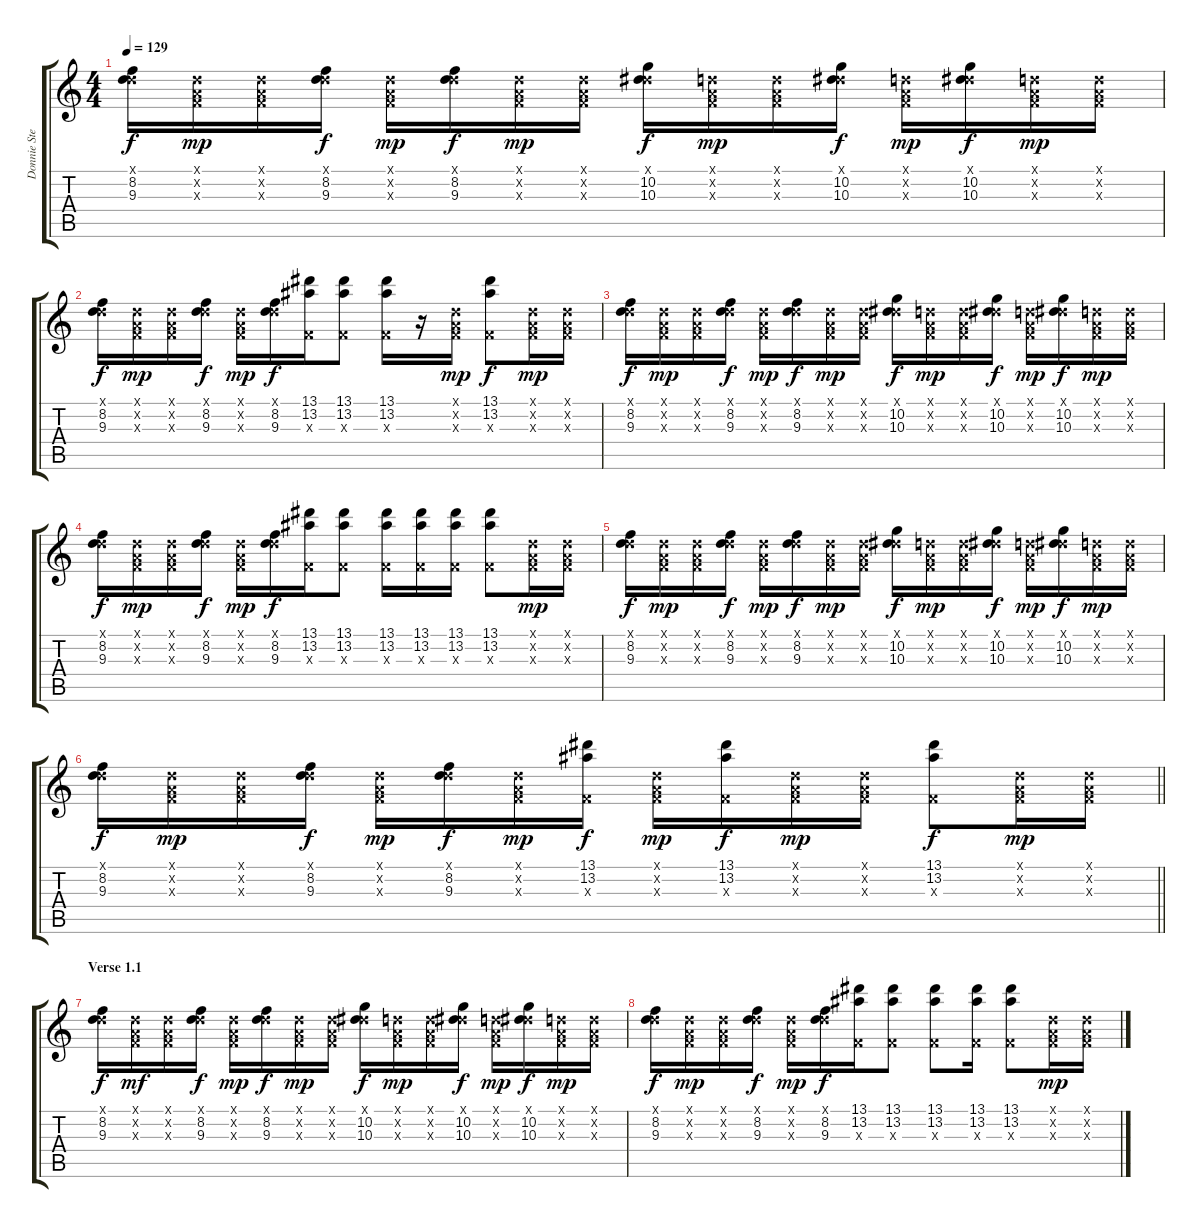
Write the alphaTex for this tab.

\track ("Donnie Steele" "Donnie Ste") {instrument distortionguitar}
\staff {score tabs}
\tuning (D4 A3 F3 C3 G2 C2) {hide}
\ts (4 4)
\tempo 129
\clef g2
\ks c
(0.1{x} 8.2 9.3).16{dy f} (0.1{x} 0.2{x} 0.3{x}).16{dy mp} (0.1{x} 0.2{x} 0.3{x}).16 (0.1{x} 8.2 9.3).16{dy f} (0.1{x} 0.2{x} 0.3{x}).16{dy mp} (0.1{x} 8.2 9.3).16{dy f} (0.1{x} 0.2{x} 0.3{x}).16{dy mp} (0.1{x} 0.2{x} 0.3{x}).16 (0.1{x} 10.2 10.3).16{dy f} (0.1{x} 0.2{x} 0.3{x}).16{dy mp} (0.1{x} 0.2{x} 0.3{x}).16 (0.1{x} 10.2 10.3).16{dy f} (0.1{x} 0.2{x} 0.3{x}).16{dy mp} (0.1{x} 10.2 10.3).16{dy f} (0.1{x} 0.2{x} 0.3{x}).16{dy mp} (0.1{x} 0.2{x} 0.3{x}).16 |
(0.1{x} 8.2 9.3).16{dy f} (0.1{x} 0.2{x} 0.3{x}).16{dy mp} (0.1{x} 0.2{x} 0.3{x}).16 (0.1{x} 8.2 9.3).16{dy f} (0.1{x} 0.2{x} 0.3{x}).16{dy mp} (0.1{x} 8.2 9.3).16{dy f} (13.1 13.2 0.3{x}).16 (13.1 13.2 0.3{x}).8 (13.1 13.2 0.3{x}).16 r.16 (0.1{x} 0.2{x} 0.3{x}).16{dy mp} (13.1 13.2 0.3{x}).8{dy f} (0.1{x} 0.2{x} 0.3{x}).16{dy mp} (0.1{x} 0.2{x} 0.3{x}).16 |
(0.1{x} 8.2 9.3).16{dy f} (0.1{x} 0.2{x} 0.3{x}).16{dy mp} (0.1{x} 0.2{x} 0.3{x}).16 (0.1{x} 8.2 9.3).16{dy f} (0.1{x} 0.2{x} 0.3{x}).16{dy mp} (0.1{x} 8.2 9.3).16{dy f} (0.1{x} 0.2{x} 0.3{x}).16{dy mp} (0.1{x} 0.2{x} 0.3{x}).16 (0.1{x} 10.2 10.3).16{dy f} (0.1{x} 0.2{x} 0.3{x}).16{dy mp} (0.1{x} 0.2{x} 0.3{x}).16 (0.1{x} 10.2 10.3).16{dy f} (0.1{x} 0.2{x} 0.3{x}).16{dy mp} (0.1{x} 10.2 10.3).16{dy f} (0.1{x} 0.2{x} 0.3{x}).16{dy mp} (0.1{x} 0.2{x} 0.3{x}).16 |
(0.1{x} 8.2 9.3).16{dy f} (0.1{x} 0.2{x} 0.3{x}).16{dy mp} (0.1{x} 0.2{x} 0.3{x}).16 (0.1{x} 8.2 9.3).16{dy f} (0.1{x} 0.2{x} 0.3{x}).16{dy mp} (0.1{x} 8.2 9.3).16{dy f} (13.1 13.2 0.3{x}).16 (13.1 13.2 0.3{x}).8 (13.1 13.2 0.3{x}).16 (13.1 13.2 0.3{x}).16 (13.1 13.2 0.3{x}).16 (13.1 13.2 0.3{x}).8 (0.1{x} 0.2{x} 0.3{x}).16{dy mp} (0.1{x} 0.2{x} 0.3{x}).16 |
(0.1{x} 8.2 9.3).16{dy f} (0.1{x} 0.2{x} 0.3{x}).16{dy mp} (0.1{x} 0.2{x} 0.3{x}).16 (0.1{x} 8.2 9.3).16{dy f} (0.1{x} 0.2{x} 0.3{x}).16{dy mp} (0.1{x} 8.2 9.3).16{dy f} (0.1{x} 0.2{x} 0.3{x}).16{dy mp} (0.1{x} 0.2{x} 0.3{x}).16 (0.1{x} 10.2 10.3).16{dy f} (0.1{x} 0.2{x} 0.3{x}).16{dy mp} (0.1{x} 0.2{x} 0.3{x}).16 (0.1{x} 10.2 10.3).16{dy f} (0.1{x} 0.2{x} 0.3{x}).16{dy mp} (0.1{x} 10.2 10.3).16{dy f} (0.1{x} 0.2{x} 0.3{x}).16{dy mp} (0.1{x} 0.2{x} 0.3{x}).16 |
\barLineRight lightlight
(0.1{x} 8.2 9.3).16{dy f} (0.1{x} 0.2{x} 0.3{x}).16{dy mp} (0.1{x} 0.2{x} 0.3{x}).16 (0.1{x} 8.2 9.3).16{dy f} (0.1{x} 0.2{x} 0.3{x}).16{dy mp} (0.1{x} 8.2 9.3).16{dy f} (0.1{x} 0.2{x} 0.3{x}).16{dy mp} (13.1 13.2 0.3{x}).16{dy f} (0.1{x} 0.2{x} 0.3{x}).16{dy mp} (13.1 13.2 0.3{x}).16{dy f} (0.1{x} 0.2{x} 0.3{x}).16{dy mp} (0.1{x} 0.2{x} 0.3{x}).16 (13.1 13.2 0.3{x}).8{dy f} (0.1{x} 0.2{x} 0.3{x}).16{dy mp} (0.1{x} 0.2{x} 0.3{x}).16 |
\section ("" "Verse 1.1")
(0.1{x} 8.2 9.3).16{dy f} (0.1{x} 0.2{x} 0.3{x}).16{dy mf} (0.1{x} 0.2{x} 0.3{x}).16 (0.1{x} 8.2 9.3).16{dy f} (0.1{x} 0.2{x} 0.3{x}).16{dy mp} (0.1{x} 8.2 9.3).16{dy f} (0.1{x} 0.2{x} 0.3{x}).16{dy mp} (0.1{x} 0.2{x} 0.3{x}).16 (0.1{x} 10.2 10.3).16{dy f} (0.1{x} 0.2{x} 0.3{x}).16{dy mp} (0.1{x} 0.2{x} 0.3{x}).16 (0.1{x} 10.2 10.3).16{dy f} (0.1{x} 0.2{x} 0.3{x}).16{dy mp} (0.1{x} 10.2 10.3).16{dy f} (0.1{x} 0.2{x} 0.3{x}).16{dy mp} (0.1{x} 0.2{x} 0.3{x}).16 |
(0.1{x} 8.2 9.3).16{dy f} (0.1{x} 0.2{x} 0.3{x}).16{dy mp} (0.1{x} 0.2{x} 0.3{x}).16 (0.1{x} 8.2 9.3).16{dy f} (0.1{x} 0.2{x} 0.3{x}).16{dy mp} (0.1{x} 8.2 9.3).16{dy f} (13.1 13.2 0.3{x}).16 (13.1 13.2 0.3{x}).8 (13.1 13.2 0.3{x}).8 (13.1 13.2 0.3{x}).16 (13.1 13.2 0.3{x}).8 (0.1{x} 0.2{x} 0.3{x}).16{dy mp} (0.1{x} 0.2{x} 0.3{x}).16
